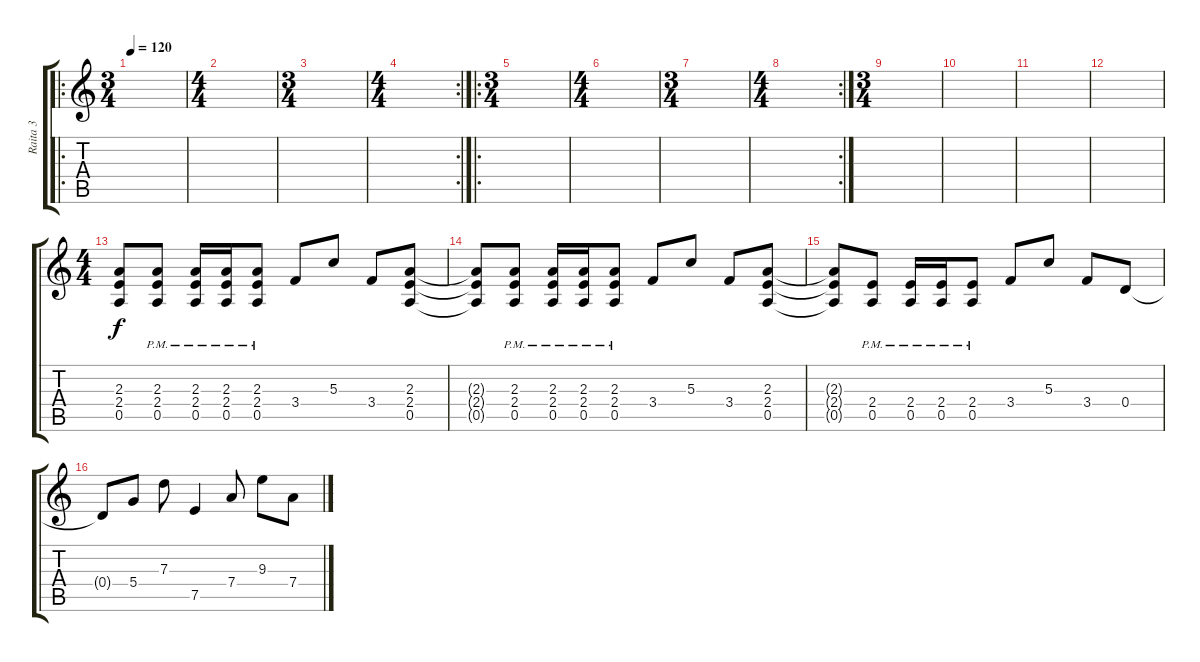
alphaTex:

\track ("Raita 3" "Raita 3") {instrument distortionguitar}
\staff {score tabs}
\tuning (E4 B3 G3 D3 A2 E2) {hide}
\ro
\ts (3 4)
\tempo 120
\clef g2
\ks c
|
\ts (4 4)
|
\ts (3 4)
|
\rc 2
\ts (4 4)
|
\ro
\ts (3 4)
|
\ts (4 4)
|
\ts (3 4)
|
\rc 2
\ts (4 4)
|
\ts (3 4)
|
|
|
|
\ts (4 4)
(2.3 2.4 0.5).8 (2.3{pm} 2.4{pm} 0.5{pm}).8 (2.3{pm} 2.4{pm} 0.5{pm}).16 (2.3{pm} 2.4{pm} 0.5{pm}).16 (2.3{pm} 2.4{pm} 0.5{pm}).8 3.4.8 5.3.8 3.4.8 (2.3 2.4 0.5).8 |
(2.3{t} 2.4{t} 0.5{t}).8 (2.3{pm} 2.4{pm} 0.5{pm}).8 (2.3{pm} 2.4{pm} 0.5{pm}).16 (2.3{pm} 2.4{pm} 0.5{pm}).16 (2.3{pm} 2.4{pm} 0.5{pm}).8 3.4.8 5.3.8 3.4.8 (2.3 2.4 0.5).8 |
(2.3{t} 2.4{t} 0.5{t}).8 (2.4{pm} 0.5{pm}).8 (2.4{pm} 0.5{pm}).16 (2.4{pm} 0.5{pm}).16 (2.4{pm} 0.5{pm}).8 3.4.8 5.3.8 3.4.8 0.4.8 |
0.4{t}.8 5.4.8 7.3.8 7.5.4 7.4.8 9.3.8 7.4.8
